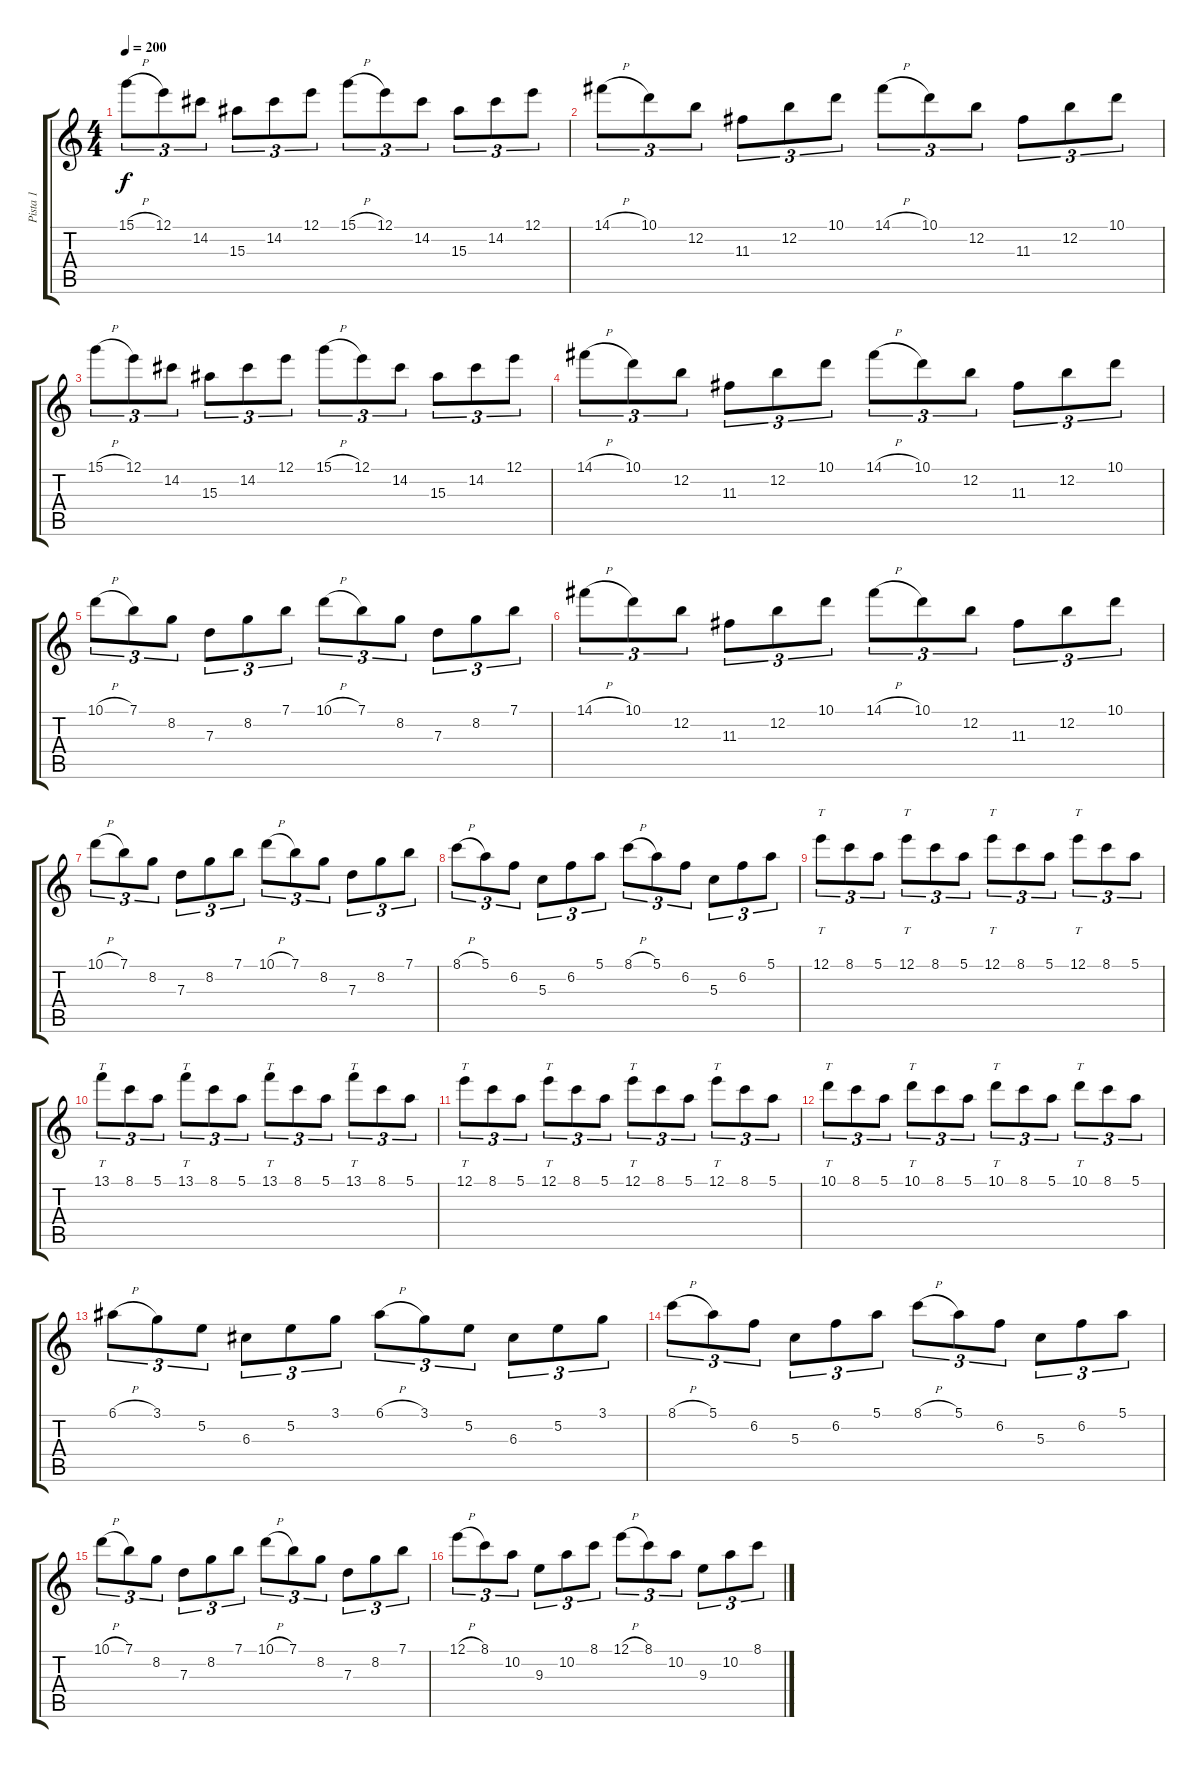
\track ("Pista 1" "Pista 1") {instrument overdrivenguitar}
\staff {score tabs}
\tuning (E4 B3 G3 D3 A2 E2) {hide}
\ts (4 4)
\tempo 200
\clef g2
\ks c
15.1{h}.8{tu (3 2) dy f} 12.1.8{tu (3 2)} 14.2.8{tu (3 2)} 15.3.8{tu (3 2)} 14.2.8{tu (3 2)} 12.1.8{tu (3 2)} 15.1{h}.8{tu (3 2)} 12.1.8{tu (3 2)} 14.2.8{tu (3 2)} 15.3.8{tu (3 2)} 14.2.8{tu (3 2)} 12.1.8{tu (3 2)} |
14.1{h}.8{tu (3 2)} 10.1.8{tu (3 2)} 12.2.8{tu (3 2)} 11.3.8{tu (3 2)} 12.2.8{tu (3 2)} 10.1.8{tu (3 2)} 14.1{h}.8{tu (3 2)} 10.1.8{tu (3 2)} 12.2.8{tu (3 2)} 11.3.8{tu (3 2)} 12.2.8{tu (3 2)} 10.1.8{tu (3 2)} |
15.1{h}.8{tu (3 2)} 12.1.8{tu (3 2)} 14.2.8{tu (3 2)} 15.3.8{tu (3 2)} 14.2.8{tu (3 2)} 12.1.8{tu (3 2)} 15.1{h}.8{tu (3 2)} 12.1.8{tu (3 2)} 14.2.8{tu (3 2)} 15.3.8{tu (3 2)} 14.2.8{tu (3 2)} 12.1.8{tu (3 2)} |
14.1{h}.8{tu (3 2)} 10.1.8{tu (3 2)} 12.2.8{tu (3 2)} 11.3.8{tu (3 2)} 12.2.8{tu (3 2)} 10.1.8{tu (3 2)} 14.1{h}.8{tu (3 2)} 10.1.8{tu (3 2)} 12.2.8{tu (3 2)} 11.3.8{tu (3 2)} 12.2.8{tu (3 2)} 10.1.8{tu (3 2)} |
10.1{h}.8{tu (3 2)} 7.1.8{tu (3 2)} 8.2.8{tu (3 2)} 7.3.8{tu (3 2)} 8.2.8{tu (3 2)} 7.1.8{tu (3 2)} 10.1{h}.8{tu (3 2)} 7.1.8{tu (3 2)} 8.2.8{tu (3 2)} 7.3.8{tu (3 2)} 8.2.8{tu (3 2)} 7.1.8{tu (3 2)} |
14.1{h}.8{tu (3 2)} 10.1.8{tu (3 2)} 12.2.8{tu (3 2)} 11.3.8{tu (3 2)} 12.2.8{tu (3 2)} 10.1.8{tu (3 2)} 14.1{h}.8{tu (3 2)} 10.1.8{tu (3 2)} 12.2.8{tu (3 2)} 11.3.8{tu (3 2)} 12.2.8{tu (3 2)} 10.1.8{tu (3 2)} |
10.1{h}.8{tu (3 2)} 7.1.8{tu (3 2)} 8.2.8{tu (3 2)} 7.3.8{tu (3 2)} 8.2.8{tu (3 2)} 7.1.8{tu (3 2)} 10.1{h}.8{tu (3 2)} 7.1.8{tu (3 2)} 8.2.8{tu (3 2)} 7.3.8{tu (3 2)} 8.2.8{tu (3 2)} 7.1.8{tu (3 2)} |
8.1{h}.8{tu (3 2)} 5.1.8{tu (3 2)} 6.2.8{tu (3 2)} 5.3.8{tu (3 2)} 6.2.8{tu (3 2)} 5.1.8{tu (3 2)} 8.1{h}.8{tu (3 2)} 5.1.8{tu (3 2)} 6.2.8{tu (3 2)} 5.3.8{tu (3 2)} 6.2.8{tu (3 2)} 5.1.8{tu (3 2)} |
12.1.8{tt tu (3 2)} 8.1.8{tu (3 2)} 5.1.8{tu (3 2)} 12.1.8{tt tu (3 2)} 8.1.8{tu (3 2)} 5.1.8{tu (3 2)} 12.1.8{tt tu (3 2)} 8.1.8{tu (3 2)} 5.1.8{tu (3 2)} 12.1.8{tt tu (3 2)} 8.1.8{tu (3 2)} 5.1.8{tu (3 2)} |
13.1.8{tt tu (3 2)} 8.1.8{tu (3 2)} 5.1.8{tu (3 2)} 13.1.8{tt tu (3 2)} 8.1.8{tu (3 2)} 5.1.8{tu (3 2)} 13.1.8{tt tu (3 2)} 8.1.8{tu (3 2)} 5.1.8{tu (3 2)} 13.1.8{tt tu (3 2)} 8.1.8{tu (3 2)} 5.1.8{tu (3 2)} |
12.1.8{tt tu (3 2)} 8.1.8{tu (3 2)} 5.1.8{tu (3 2)} 12.1.8{tt tu (3 2)} 8.1.8{tu (3 2)} 5.1.8{tu (3 2)} 12.1.8{tt tu (3 2)} 8.1.8{tu (3 2)} 5.1.8{tu (3 2)} 12.1.8{tt tu (3 2)} 8.1.8{tu (3 2)} 5.1.8{tu (3 2)} |
10.1.8{tt tu (3 2)} 8.1.8{tu (3 2)} 5.1.8{tu (3 2)} 10.1.8{tt tu (3 2)} 8.1.8{tu (3 2)} 5.1.8{tu (3 2)} 10.1.8{tt tu (3 2)} 8.1.8{tu (3 2)} 5.1.8{tu (3 2)} 10.1.8{tt tu (3 2)} 8.1.8{tu (3 2)} 5.1.8{tu (3 2)} |
6.1{h}.8{tu (3 2)} 3.1.8{tu (3 2)} 5.2.8{tu (3 2)} 6.3.8{tu (3 2)} 5.2.8{tu (3 2)} 3.1.8{tu (3 2)} 6.1{h}.8{tu (3 2)} 3.1.8{tu (3 2)} 5.2.8{tu (3 2)} 6.3.8{tu (3 2)} 5.2.8{tu (3 2)} 3.1.8{tu (3 2)} |
8.1{h}.8{tu (3 2)} 5.1.8{tu (3 2)} 6.2.8{tu (3 2)} 5.3.8{tu (3 2)} 6.2.8{tu (3 2)} 5.1.8{tu (3 2)} 8.1{h}.8{tu (3 2)} 5.1.8{tu (3 2)} 6.2.8{tu (3 2)} 5.3.8{tu (3 2)} 6.2.8{tu (3 2)} 5.1.8{tu (3 2)} |
10.1{h}.8{tu (3 2)} 7.1.8{tu (3 2)} 8.2.8{tu (3 2)} 7.3.8{tu (3 2)} 8.2.8{tu (3 2)} 7.1.8{tu (3 2)} 10.1{h}.8{tu (3 2)} 7.1.8{tu (3 2)} 8.2.8{tu (3 2)} 7.3.8{tu (3 2)} 8.2.8{tu (3 2)} 7.1.8{tu (3 2)} |
12.1{h}.8{tu (3 2)} 8.1.8{tu (3 2)} 10.2.8{tu (3 2)} 9.3.8{tu (3 2)} 10.2.8{tu (3 2)} 8.1.8{tu (3 2)} 12.1{h}.8{tu (3 2)} 8.1.8{tu (3 2)} 10.2.8{tu (3 2)} 9.3.8{tu (3 2)} 10.2.8{tu (3 2)} 8.1.8{tu (3 2)}
